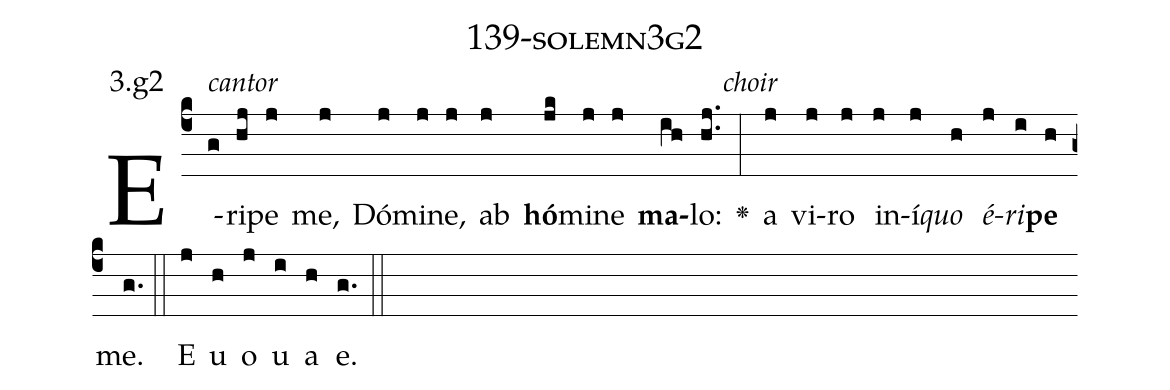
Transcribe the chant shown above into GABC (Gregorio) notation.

name: 139-solemn3g2;
annotation: 3.g2;
%%
(c4)<alt>cantor</alt>E(g)ri(hj)pe(j) me,(j) Dó(j)mi(j)ne,(j) ab(j) <b>hó</b>(jk)mi(j)ne(j) <b>ma</b>(ih)lo:(hj..) <alt>choir</alt><v>\greheightstar</v>(:) a(j) vi(j)ro(j) in(j)í(j)<i>quo</i>(h) <i>é</i>(j)<i>ri</i>(i)<b>pe</b>(h) me.(g.) (::) E(j) u(h) o(j) u(i) a(h) e.(g.) (::)
